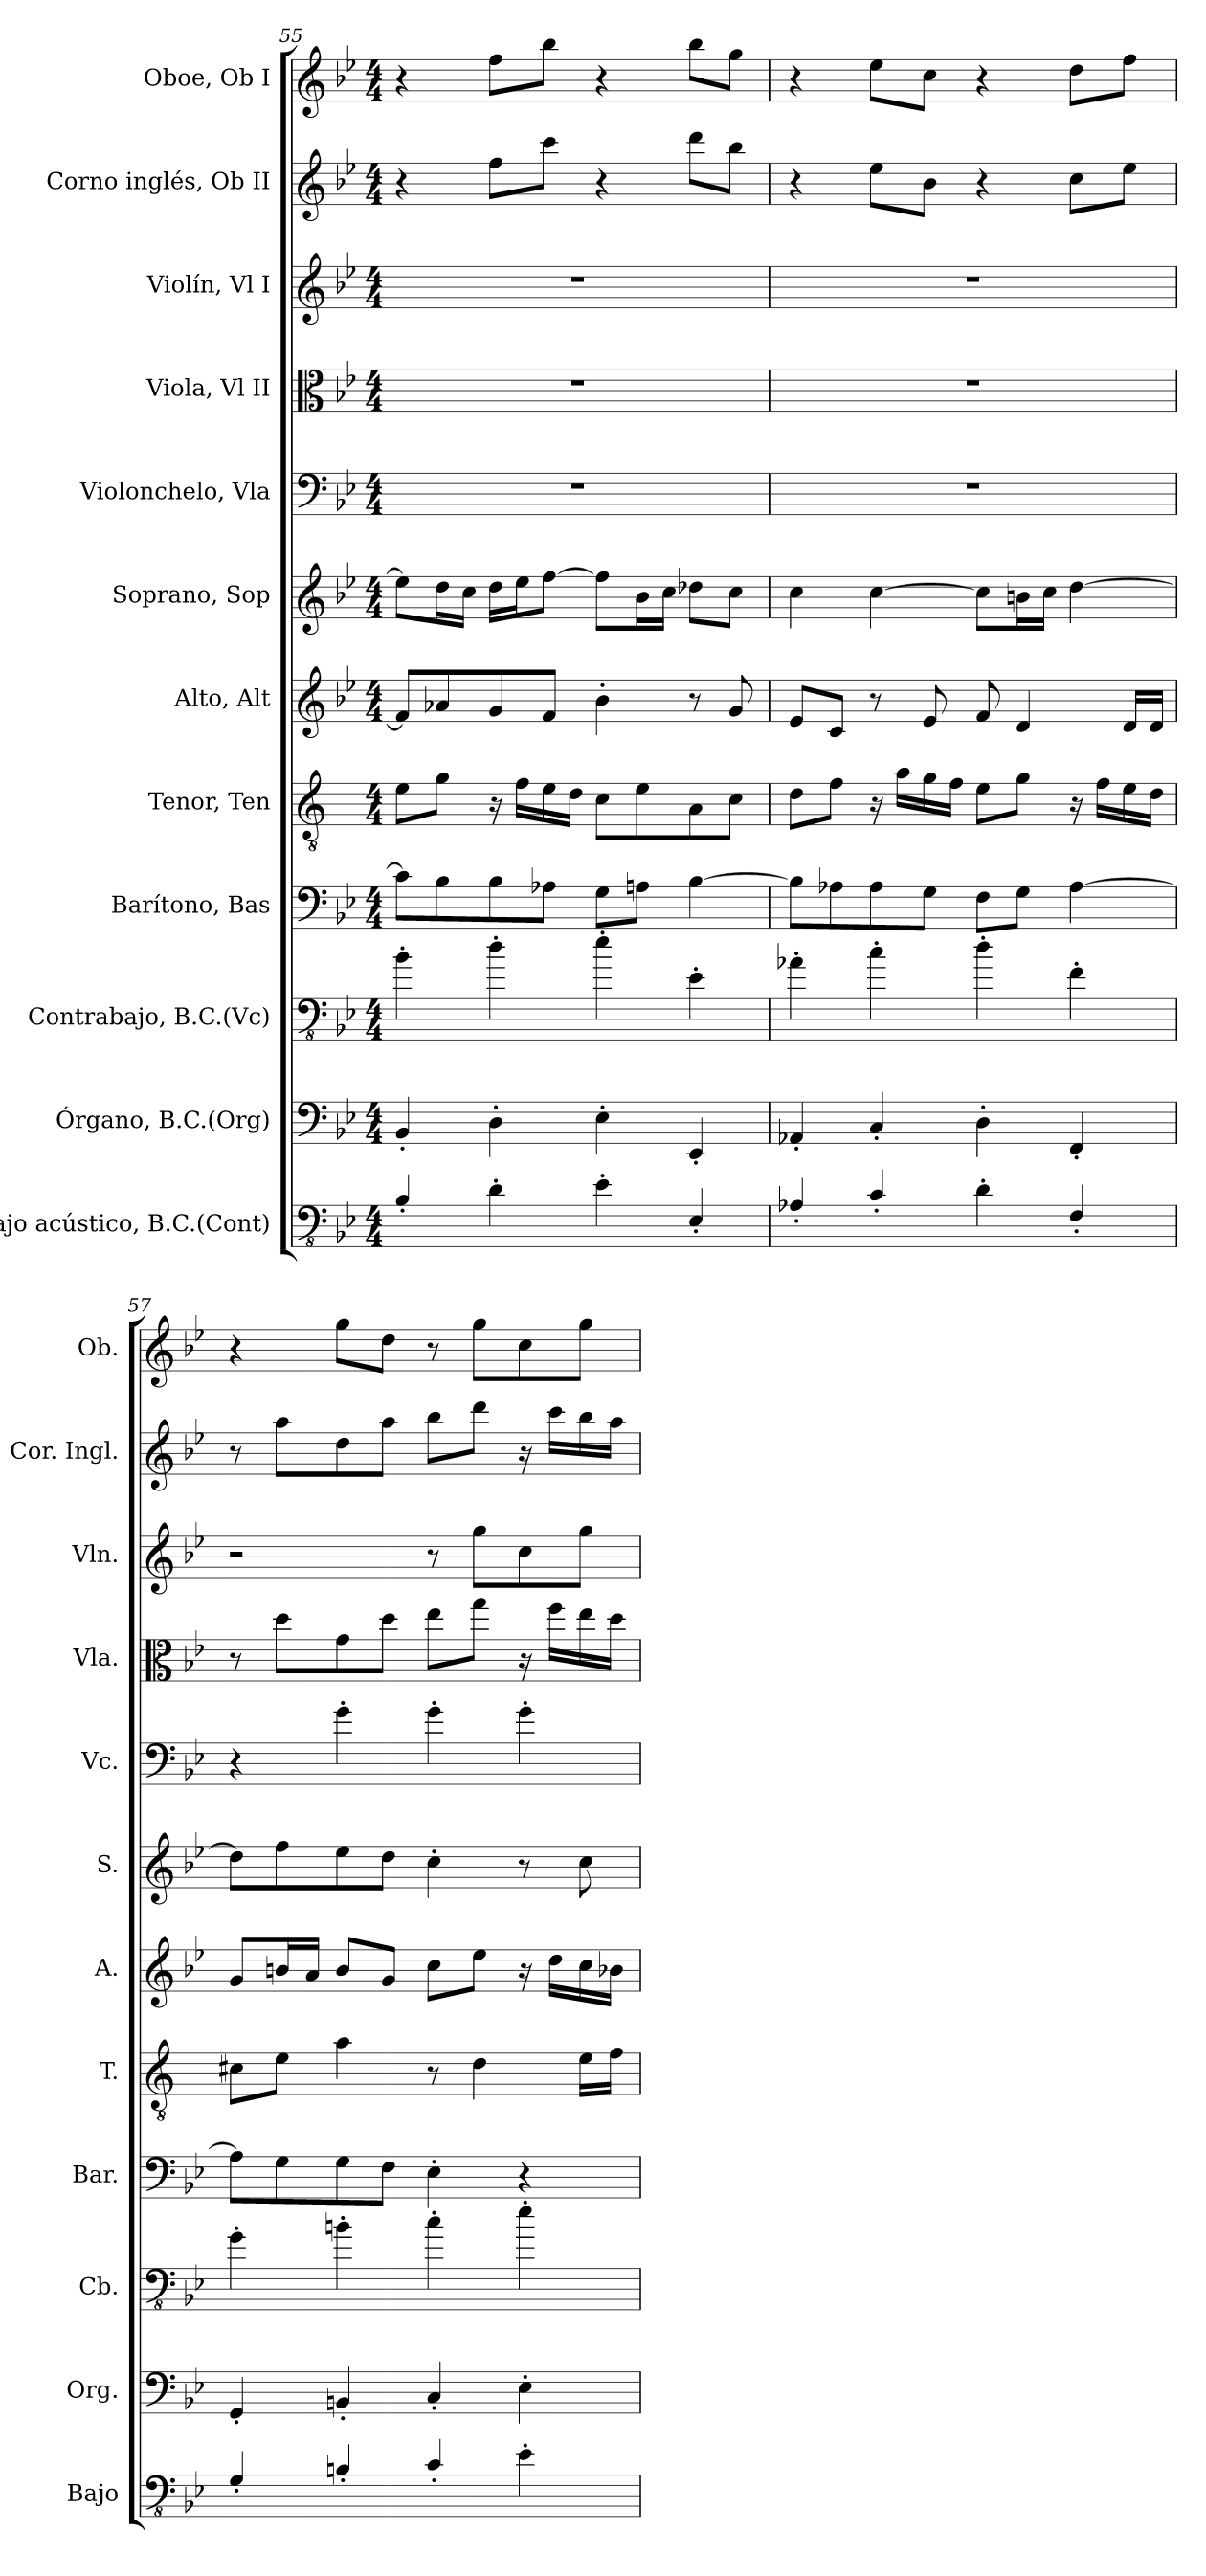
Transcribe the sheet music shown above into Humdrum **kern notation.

**kern	**kern	**kern	**kern	**kern	**kern	**kern	**kern	**kern	**kern	**kern	**kern
*part12	*part11	*part10	*part9	*part8	*part7	*part6	*part5	*part4	*part3	*part2	*part1
*staff12	*staff11	*staff10	*staff9	*staff8	*staff7	*staff6	*staff5	*staff4	*staff3	*staff2	*staff1
*I"Bajo acústico, B.C.(Cont)	*I"Órgano, B.C.(Org)	*I"Contrabajo, B.C.(Vc)	*I"Barítono, Bas	*I"Tenor, Ten	*I"Alto, Alt	*I"Soprano, Sop	*I"Violonchelo, Vla	*I"Viola, Vl II	*I"Violín, Vl I	*I"Corno inglés, Ob II	*I"Oboe, Ob I
*I'Bajo	*I'Org.	*I'Cb.	*I'Bar.	*I'T.	*I'A.	*I'S.	*I'Vc.	*I'Vla.	*I'Vln.	*I'Cor. Ingl.	*I'Ob.
*clefFv4	*clefF4	*clefFv4	*clefF4	*clefGv2	*clefG2	*clefG2	*clefF4	*clefC3	*clefG2	*clefG2	*clefG2
*ITrd7c12	*	*ITrd7c12	*	*ITrd1c2	*	*	*	*	*	*ITrd4c7	*
*k[b-e-]	*k[b-e-]	*k[b-e-]	*k[b-e-]	*k[b-e-]	*k[b-e-]	*k[b-e-]	*k[b-e-]	*k[b-e-]	*k[b-e-]	*k[b-e-a-]	*k[b-e-]
*M4/4	*M4/4	*M4/4	*M4/4	*M4/4	*M4/4	*M4/4	*M4/4	*M4/4	*M4/4	*M4/4	*M4/4
=55	=55	=55	=55	=55	=55	=55	=55	=55	=55	=55	=55
4BBB-'/	4BB-'/	4BB-'\	8c\L]	8d\L	8f/L]	8ee-\L]	1r	1r	1r	4r	4r
.	.	.	8B-\	8f\J	8a-X/	16dd\L	.	.	.	.	.
.	.	.	.	.	.	16cc\JJ	.	.	.	.	.
4DD'\	4D'\	4D'\	8B-\	16r	8g/	16dd\LL	.	.	.	8b-\L	8ff\L
.	.	.	.	16e-\LL	.	16ee-\J	.	.	.	.	.
.	.	.	8A-X\J	16d\	8f/J	[8ff\J	.	.	.	8ff\J	8bb-\J
.	.	.	.	16c\JJ	.	.	.	.	.	.	.
4EE-'\	4E-'\	4E-'\	8G\L	8B-\L	4b-'\	8ff\L]	.	.	.	4r	4r
.	.	.	8An\J	8d\	.	16b-\L	.	.	.	.	.
.	.	.	.	.	.	16cc\JJ	.	.	.	.	.
4EEE-'/	4EE-'/	4EE-'\	[4B-\	8G\	8r	8dd-X\L	.	.	.	8gg\L	8bb-\L
.	.	.	.	8B-\J	8g/	8cc\J	.	.	.	8ee-\J	8gg\J
=56	=56	=56	=56	=56	=56	=56	=56	=56	=56	=56	=56
4AAA-X'/	4AA-X'/	4AA-X'\	8B-\L]	8c\L	8e-/L	4cc\	1r	1r	1r	4r	4r
.	.	.	8A-X\	8e-\J	8c/J	.	.	.	.	.	.
4CC'/	4C'/	4C'\	8A-\	16r	8r	[4cc\	.	.	.	8a-\L	8ee-\L
.	.	.	.	16g\LL	.	.	.	.	.	.	.
.	.	.	8G\J	16f\	8e-/	.	.	.	.	8e-\J	8cc\J
.	.	.	.	16e-\JJ	.	.	.	.	.	.	.
4DD'\	4D'\	4D'\	8F\L	8d\L	8f/	8cc\L]	.	.	.	4r	4r
.	.	.	8G\J	8f\J	4d/	16bn\L	.	.	.	.	.
.	.	.	.	.	.	16cc\JJ	.	.	.	.	.
4FFF'/	4FF'/	4FF'\	[4A-\	16r	.	[4dd\	.	.	.	8f\L	8dd\L
.	.	.	.	16e-\LL	.	.	.	.	.	.	.
.	.	.	.	16d\	16d/LL	.	.	.	.	8a-\J	8ff\J
.	.	.	.	16c\JJ	16d/JJ	.	.	.	.	.	.
!!LO:PB:g=z
=57	=57	=57	=57	=57	=57	=57	=57	=57	=57	=57	=57
4GGG'/	4GG'/	4GG'\	8A-\L]	8Bn\L	8g/L	8dd\L]	4r	8r	2r	8r	4r
.	.	.	8G\	8d\J	16bn/L	8ff\	.	8dd\L	.	8dd\L	.
.	.	.	.	.	16a/JJ	.	.	.	.	.	.
4BBBn'/	4BBn'/	4BBn'\	8G\	4g\	8b/L	8ee-\	4g'\	8g\	.	8g\	8gg\L
.	.	.	8F\J	.	8g/J	8dd\J	.	8dd\J	.	8dd\J	8dd\J
4CC'/	4C'/	4C'\	4E-'\	8r	8cc\L	4cc'\	4g'\	8ee-\L	8r	8ee-\L	8r
.	.	.	.	4c\	8ee-\J	.	.	8gg\J	8gg\L	8gg\J	8gg\L
4EE-'\	4E-'\	4E-'\	4r	.	16r	8r	4g'\	16r	8cc\	16r	8cc\
.	.	.	.	.	16dd\LL	.	.	16ff\LL	.	16ff\LL	.
.	.	.	.	16d\LL	16cc\	8cc\	.	16ee-\	8gg\J	16ee-\	8gg\J
.	.	.	.	16e-\JJ	16b-X\JJ	.	.	16dd\JJ	.	16dd\JJ	.
=	=	=	=	=	=	=	=	=	=	=	=
*-	*-	*-	*-	*-	*-	*-	*-	*-	*-	*-	*-
